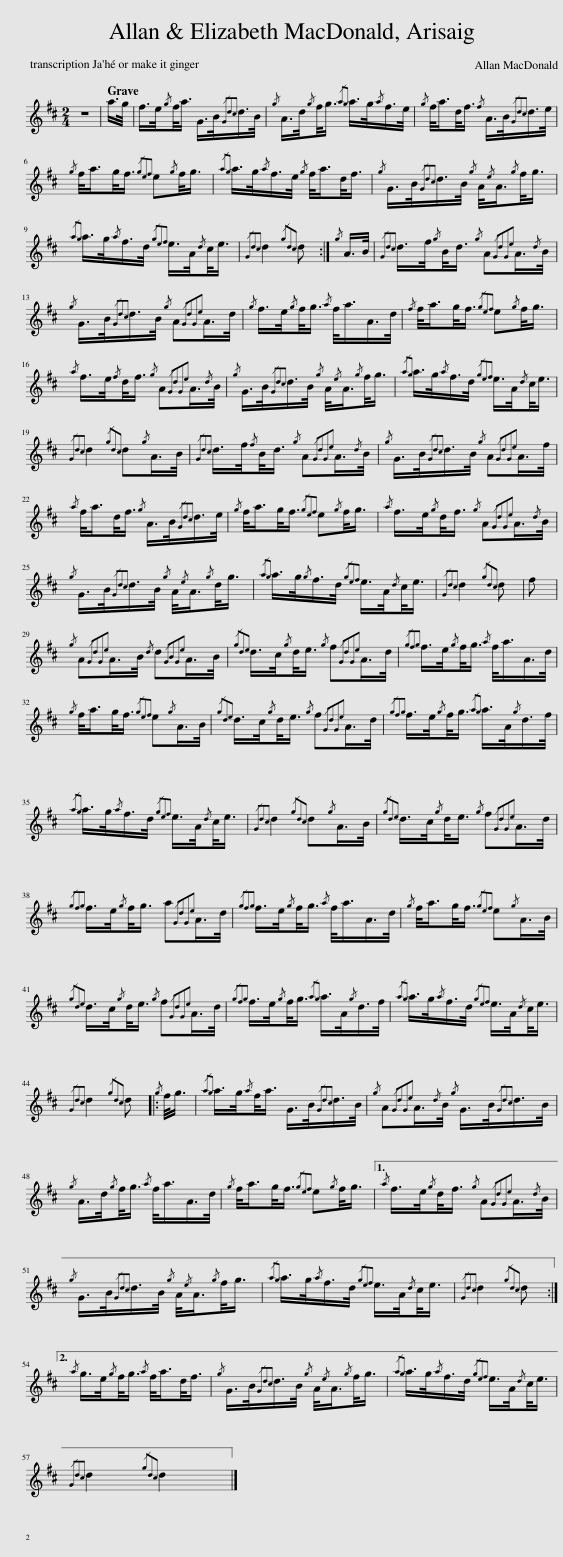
X:1
L:1/8
M:2/4
I:linebreak $
K:D
V:1 treble
V:1
 z4 |[Q:1/4=35] a/>g/ | f/>e/{/g}f/<a/ G/>B/{/Gdc}d/>B/ |{/g} A/>d/{/g}f/<g/{/ag} a/>g/{/a}f/>e/ |{/g} f/<a/d/<f/{/f} A/>B/{/Gdc}d/>e/ |$ %5
{/g} f/<a/g/<f/{/gef} e{/g}f/<g/ |{/ag} a/>g/{/a}f/>e/{/g} f/<a/d/<f/ |{/g} G/>B/{/Gdc}d/>B/{/g} A/4{/e}A3/4{/g}f/<g/ |${/ag} a/>g/{/a}f/>d/{/gef} e/>A/{/d}c/<e/ |{/Gdc} d2{/gdc} d :| %10
{/g} A/>B/ |{/Gdc} d/>f/{/g}B/<d/{/g} A{/GdGe}A3/4{/d}B/4 |${/g} G/>B/{/Gdc}d/>B/{/g} A{/GdGe}A/>d/ |{/g} f/>e/{/g}f/<g/{/a} f/<a/A/>d/ |{/f} f/<a/g/<f/{/gef} e{/g}f/<g/ |$ %15
{/a} f/>e/{/f}d/<f/{/g} A{/GdGe}A3/4{/d}B/4 |{/g} G/>B/{/Gdc}d/>B/{/g} A/4{/e}A3/4{/g}f/<g/ |{/ag} a/>g/{/a}f/>d/{/gef} e/>A/{/d}c/<e/ |${/Gdc} d2{/gdc} d{/g}A/>B/ |{/Gdc} d/>f/{/f}B/<d/{/g} A{/GdGe}A3/4{/d}B/4 | %20
{/g} G/>B/{/Gdc}d/>B/{/g} A{/GdGe}A/>f/ |${/a} f/<a/d/<f/{/g} A/>B/{/Gdc}d/>e/ |{/g} f/<a/g/<f/{/gef} e{/g}f/<g/ |{/a} f/>e/{/g}d/<f/{/g} A{/GdGe}A3/4{/d}B/4 |${/g} G/>B/{/Gdc}d/>B/{/g} A/4{/e}A3/4{/g}d/<g/ | %25
{/ag} a/>g/{/g}f/>d/{/gef} e/>A/{/d}c/<e/ |{/Gdc} d2{/gdc} d | f |${/g} A{/GdGe}A/>B/{/d} d{/GBGe}A/>B/ |{/gde} d/>c/{/g}d/<e/{/g} f{/GdGe}A/>d/ | %30
{/gfg} f/>e/{/g}f/<g/{/a} f/<a/A/>d/ |${/g} f/<a/g/<f/{/gef} e{/g}A/>B/ |{/gde} d/>c/{/g}d/<e/{/g} f{/GdGe}A/>d/ |{/gfg} f/>e/{/g}f/<g/{/ag} a/>A/{/g}d/>f/ |${/ag} a/>g/{/a}f/>d/{/gef} e/>A/{/d}c/<e/ | %35
{/Gdc} d2{/gdc} d{/g}A/>B/ |{/gde} d/>c/{/g}d/<e/{/g} f{/GdGe}A/>d/ |${/gfg} f/>e/{/g}f/<g/ a{/GdGe}A/>d/ |{/gfg} f/>e/{/g}f/<g/{/a} f/<a/A/>d/ |{/g} f/<a/g/<f/{/gef} e{/g}A/>B/ |$ %40
{/gde} d/>c/{/g}d/<e/{/g} f{/GdGe}A/>d/ |{/gfg} f/>e/{/g}f/<g/{/ag} a/>A/{/g}d/>f/ |{/ag} a/>g/{/a}f/>d/{/gef} e/>A/{/d}c/<e/ |${/Gdc} d2{/gdc} d |:{/g} f/<g/ | %45
{/ag} a/>g/{/a}f/<a/ G/>B/{/Gdc}d/>B/ |{/g} A{/GdGe}A3/4{/d}B/4{/g} G/>B/{/Gdc}d/>B/ |${/g} A/>d/{/g}f/<g/{/a} f/<a/A/>d/ |{/g} f/<a/g/<f/{/gef} e{/g}f/<g/ |1{/a} f/>e/{/g}d/<f/{/g} A{/GdGe}A3/4{/d}B/4 |$ %50
{/g} G/>B/{/Gdc}d/>B/{/g} A/4{/e}A3/4{/g}f/<g/ |{/ag} a/>g/{/a}f/>d/{/gef} e/>A/{/d}c/<e/ |{/Gdc} d2{/gdc} d :|2${/a} g/>e/{/g}f/<g/{/a} f/<a/d/<f/ |{/g} G/>B/{/Gdc}d/>B/{/g} A/4{/e}A3/4{/g}f/<g/ | %55
{/ag} a/>g/{/a}f/>d/{/gef} e/>A/{/d}c/<e/ |${/Gdc} d2{/gdc} d2 |] %57
